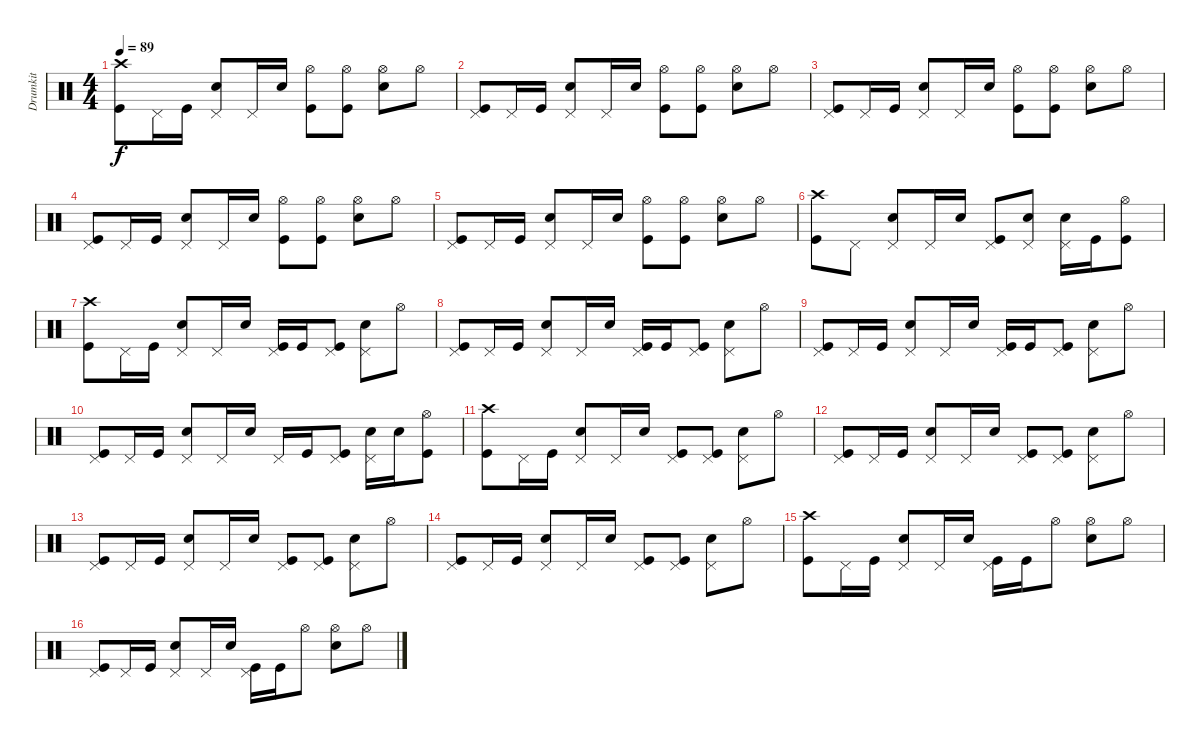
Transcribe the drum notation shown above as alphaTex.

\track ("Drumkit" "Drumkit") {instrument percussion}
\staff {score}
\articulation defaults
\ts (4 4)
\tempo 89
\clef neutral
\ks c
("Crash high (hit)" "Kick (hit)").8{dy f} "Pedal Hi-Hat (hit)".16 "Kick (hit)".16 ("Pedal Hi-Hat (hit)" "Snare (hit) 2").8 "Pedal Hi-Hat (hit)".16 "Snare (hit) 2".16 ("Hi-Hat (open)" "Kick (hit)").8 ("Hi-Hat (open)" "Kick (hit)").8 ("Hi-Hat (open)" "Snare (hit) 2").8 "Hi-Hat (open)".8 |
("Pedal Hi-Hat (hit)" "Kick (hit)").8 "Pedal Hi-Hat (hit)".16 "Kick (hit)".16 ("Pedal Hi-Hat (hit)" "Snare (hit) 2").8 "Pedal Hi-Hat (hit)".16 "Snare (hit) 2".16 ("Hi-Hat (open)" "Kick (hit)").8 ("Hi-Hat (open)" "Kick (hit)").8 ("Hi-Hat (open)" "Snare (hit) 2").8 "Hi-Hat (open)".8 |
("Pedal Hi-Hat (hit)" "Kick (hit)").8 "Pedal Hi-Hat (hit)".16 "Kick (hit)".16 ("Pedal Hi-Hat (hit)" "Snare (hit) 2").8 "Pedal Hi-Hat (hit)".16 "Snare (hit) 2".16 ("Hi-Hat (open)" "Kick (hit)").8 ("Hi-Hat (open)" "Kick (hit)").8 ("Hi-Hat (open)" "Snare (hit) 2").8 "Hi-Hat (open)".8 |
("Pedal Hi-Hat (hit)" "Kick (hit)").8 "Pedal Hi-Hat (hit)".16 "Kick (hit)".16 ("Pedal Hi-Hat (hit)" "Snare (hit) 2").8 "Pedal Hi-Hat (hit)".16 "Snare (hit) 2".16 ("Hi-Hat (open)" "Kick (hit)").8 ("Hi-Hat (open)" "Kick (hit)").8 ("Hi-Hat (open)" "Snare (hit) 2").8 "Hi-Hat (open)".8 |
("Pedal Hi-Hat (hit)" "Kick (hit)").8 "Pedal Hi-Hat (hit)".16 "Kick (hit)".16 ("Pedal Hi-Hat (hit)" "Snare (hit) 2").8 "Pedal Hi-Hat (hit)".16 "Snare (hit) 2".16 ("Hi-Hat (open)" "Kick (hit)").8 ("Hi-Hat (open)" "Kick (hit)").8 ("Hi-Hat (open)" "Snare (hit) 2").8 "Hi-Hat (open)".8 |
("Crash high (hit)" "Kick (hit)").8 "Pedal Hi-Hat (hit)".8 ("Pedal Hi-Hat (hit)" "Snare (hit) 2").8 "Pedal Hi-Hat (hit)".16 "Snare (hit) 2".16 ("Pedal Hi-Hat (hit)" "Kick (hit)").8 ("Pedal Hi-Hat (hit)" "Snare (hit) 2").8 ("Pedal Hi-Hat (hit)" "Snare (hit) 2").16 "Kick (hit)".16 ("Hi-Hat (open)" "Kick (hit)").8 |
("Crash high (hit)" "Kick (hit)").8 "Pedal Hi-Hat (hit)".16 "Kick (hit)".16 ("Pedal Hi-Hat (hit)" "Snare (hit) 2").8 "Pedal Hi-Hat (hit)".16 "Snare (hit) 2".16 ("Pedal Hi-Hat (hit)" "Kick (hit)").16 "Kick (hit)".16 ("Pedal Hi-Hat (hit)" "Kick (hit)").8 ("Pedal Hi-Hat (hit)" "Snare (hit) 2").8 "Hi-Hat (open)".8 |
("Pedal Hi-Hat (hit)" "Kick (hit)").8 "Pedal Hi-Hat (hit)".16 "Kick (hit)".16 ("Pedal Hi-Hat (hit)" "Snare (hit) 2").8 "Pedal Hi-Hat (hit)".16 "Snare (hit) 2".16 ("Pedal Hi-Hat (hit)" "Kick (hit)").16 "Kick (hit)".16 ("Pedal Hi-Hat (hit)" "Kick (hit)").8 ("Pedal Hi-Hat (hit)" "Snare (hit) 2").8 "Hi-Hat (open)".8 |
("Pedal Hi-Hat (hit)" "Kick (hit)").8 "Pedal Hi-Hat (hit)".16 "Kick (hit)".16 ("Pedal Hi-Hat (hit)" "Snare (hit) 2").8 "Pedal Hi-Hat (hit)".16 "Snare (hit) 2".16 ("Pedal Hi-Hat (hit)" "Kick (hit)").16 "Kick (hit)".16 ("Pedal Hi-Hat (hit)" "Kick (hit)").8 ("Pedal Hi-Hat (hit)" "Snare (hit) 2").8 "Hi-Hat (open)".8 |
("Pedal Hi-Hat (hit)" "Kick (hit)").8 "Pedal Hi-Hat (hit)".16 "Kick (hit)".16 ("Pedal Hi-Hat (hit)" "Snare (hit) 2").8 "Pedal Hi-Hat (hit)".16 "Snare (hit) 2".16 "Pedal Hi-Hat (hit)".16 "Kick (hit)".16 ("Pedal Hi-Hat (hit)" "Kick (hit)").8 ("Pedal Hi-Hat (hit)" "Snare (hit) 2").16 "Snare (hit) 2".16 ("Hi-Hat (open)" "Kick (hit)").8 |
("Crash high (hit)" "Kick (hit)").8 "Pedal Hi-Hat (hit)".16 "Kick (hit)".16 ("Pedal Hi-Hat (hit)" "Snare (hit) 2").8 "Pedal Hi-Hat (hit)".16 "Snare (hit) 2".16 ("Pedal Hi-Hat (hit)" "Kick (hit)").8 ("Pedal Hi-Hat (hit)" "Kick (hit)").8 ("Pedal Hi-Hat (hit)" "Snare (hit) 2").8 "Hi-Hat (open)".8 |
("Pedal Hi-Hat (hit)" "Kick (hit)").8 "Pedal Hi-Hat (hit)".16 "Kick (hit)".16 ("Pedal Hi-Hat (hit)" "Snare (hit) 2").8 "Pedal Hi-Hat (hit)".16 "Snare (hit) 2".16 ("Pedal Hi-Hat (hit)" "Kick (hit)").8 ("Pedal Hi-Hat (hit)" "Kick (hit)").8 ("Pedal Hi-Hat (hit)" "Snare (hit) 2").8 "Hi-Hat (open)".8 |
("Pedal Hi-Hat (hit)" "Kick (hit)").8 "Pedal Hi-Hat (hit)".16 "Kick (hit)".16 ("Pedal Hi-Hat (hit)" "Snare (hit) 2").8 "Pedal Hi-Hat (hit)".16 "Snare (hit) 2".16 ("Pedal Hi-Hat (hit)" "Kick (hit)").8 ("Pedal Hi-Hat (hit)" "Kick (hit)").8 ("Pedal Hi-Hat (hit)" "Snare (hit) 2").8 "Hi-Hat (open)".8 |
("Pedal Hi-Hat (hit)" "Kick (hit)").8 "Pedal Hi-Hat (hit)".16 "Kick (hit)".16 ("Pedal Hi-Hat (hit)" "Snare (hit) 2").8 "Pedal Hi-Hat (hit)".16 "Snare (hit) 2".16 ("Pedal Hi-Hat (hit)" "Kick (hit)").8 ("Pedal Hi-Hat (hit)" "Kick (hit)").8 ("Pedal Hi-Hat (hit)" "Snare (hit) 2").8 "Hi-Hat (open)".8 |
("Crash high (hit)" "Kick (hit)").8 "Pedal Hi-Hat (hit)".16 "Kick (hit)".16 ("Pedal Hi-Hat (hit)" "Snare (hit) 2").8 "Pedal Hi-Hat (hit)".16 "Snare (hit) 2".16 ("Pedal Hi-Hat (hit)" "Kick (hit)").16 "Kick (hit)".16 "Hi-Hat (open)".8 ("Hi-Hat (open)" "Snare (hit) 2").8 "Hi-Hat (open)".8 |
("Pedal Hi-Hat (hit)" "Kick (hit)").8 "Pedal Hi-Hat (hit)".16 "Kick (hit)".16 ("Pedal Hi-Hat (hit)" "Snare (hit) 2").8 "Pedal Hi-Hat (hit)".16 "Snare (hit) 2".16 ("Pedal Hi-Hat (hit)" "Kick (hit)").16 "Kick (hit)".16 "Hi-Hat (open)".8 ("Hi-Hat (open)" "Snare (hit) 2").8 "Hi-Hat (open)".8
